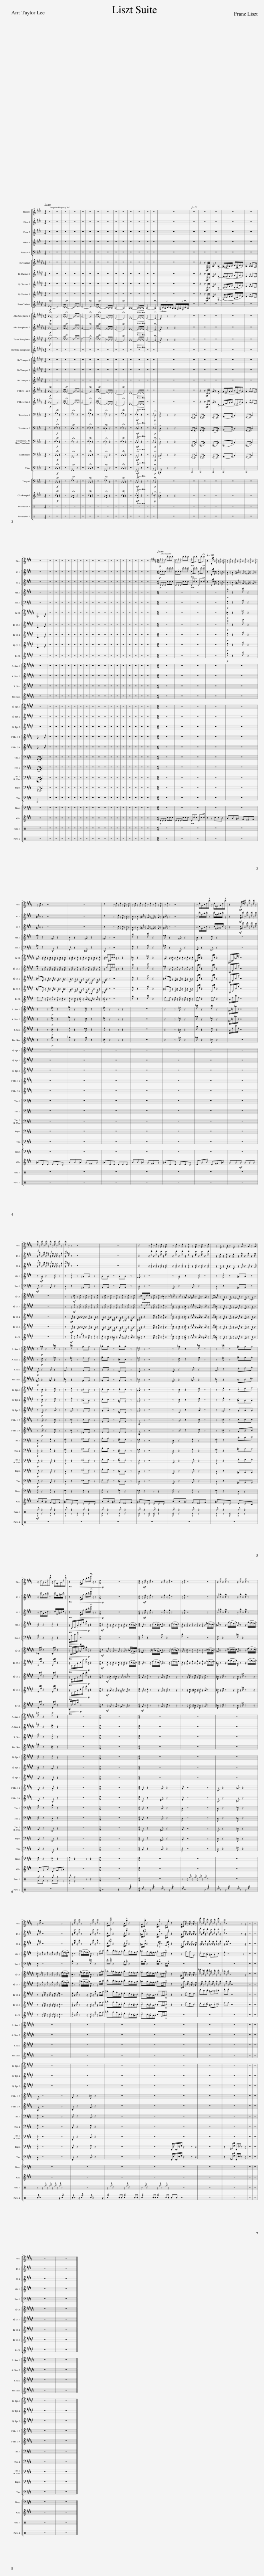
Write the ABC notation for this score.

X:1
%%score [ 1 [ 2 3 ] 4 5 ] [ 6 [ 7 8 9 ] 10 ] [ [ 11 12 ] 13 14 ] [ [ 15 16 17 ] [ 18 19 ] [ 20 21 22 ] 23 24 ] [ 25 26 ( 27 28 ) 29 ]
L:1/8
Q:1/4=55
M:2/4
I:linebreak $
K:E
V:1 treble transpose=12
V:2 treble
V:3 treble
V:4 treble
V:5 bass
V:6 treble transpose=3
V:7 treble transpose=-2
V:8 treble transpose=-2
V:9 treble transpose=-2
V:10 treble transpose=-14
V:11 treble transpose=-9
V:12 treble transpose=-9
V:13 treble transpose=-14
V:14 treble transpose=-21
V:15 treble transpose=-2
V:16 treble transpose=-2
V:17 treble transpose=-2
V:18 treble transpose=-7
V:19 treble transpose=-7
V:20 bass
V:21 bass
V:22 bass
V:23 bass
V:24 bass
V:25 bass
V:26 treble transpose=24
V:27 perc
K:none
V:28 perc
K:none
V:29 perc
K:none
V:1
 z4 | z4 | z4 | z4 | z4 | %5
 z4 | z4 | z4 | z4 | z4 | %10
 z4 | z4 | z4 | z4 | z4 | %15
[Q:1/4=75] z4 | z4 | z4 | z4 | z4 |$ %20
 z4 | z4 | z4 | z4 | z4 | %25
 z4 | z4 | z4 | z4 | z4 | %30
 z4 | z4 | z4 | z4 | z4 | %35
 z4 | z4 | z4 |[K:B][M:6/8][Q:1/4=80]!p! .d.d.d .d'.d'.d' | .d.d.d .d'.d'.d' | %40
 .d.d'.d' .d.d'.!fermata!d' |[Q:1/4=100] z2 .D/.d/ z/ .d/ z/ .d/ z/ .d/ | z/ .d/ z/ .d/ z/ .d/ z/ .d/ z/ .d/ z/ .d/ |$ z/ .d/ z z4 | z6 | %45
 z2 z/ .d/ z/ .d/ z/ .d/ z/ .d/ | z/ .d/ z/ .d/ z/ .d/ z/ .d/ z/ .d/ z/ .d/ | z/ .d/ z z4 | z/ .d/.G/.B/.d/.d'/ z/ .d/.^^F/.A/.d/.d'/ | z2!mf! .D/.d/ .d'/ z/ .d'/ z/ .d'/ z/ |$ %50
 .d'/ z/ .d'/ z/ .d'/ z/ .d'/ z/ .d'/ z/ .d'/ z/ | .d'/ z/ z z4 | z6 | z2 z/ .d/ z/ .d/ z/ .d/ z/ .d/ | z/ .d/ z/ .d/ z/ .d/ z/ .d/ z/ .d/ z/ .d/ | %55
 z/ .D/ z/ .D/ z/ .D/ z/ .G/ z/ .G/ z/ .G/ |$ z/ .d/.G/.B/.d/.d'/ z/ .d/.^^F/.A/.d/.d'/ | z2!>(! .B/.g/ .b/.d'/.!fermata!g'/ z/ z!>)! |[M:7/8]!p! z7 |[M:6/8] z/!mf! .f/ z/ .f/ z z/ .f/ z/ .f/ z | %60
 z/ .f/ z4 z | z/ .a/ z/ .a/ z z/ .a/ z/ .a/ z |$ z/ .a/ z4 z | z/ .c'/ z/ .c'/ z z/ .c'/ z/ .c'/ z | .c/c'/ z2 .B/b/ z2 | %65
 .A/a/ z2 .G/g/ z .F/f/ | z2 .G/.g/ .g/ z/ .g/ z/ .g/ z/ | .f'/ z/ .e'/ z/ .d'/ z/ .c'/ z/ .d'/ z/ .e'/ z/ | .c'/ z4 z z/ | z6 | %70
 z6 |$ z6 | z6 |] %73
V:2
 z4 | z4 | z4 | z4 | z4 | %5
 z4 | z4 | z4 | z4 | z4 | %10
 z4 | z4 | z4 | z4 | z4 | %15
 z4 | z4 | z4 | z4 | z4 |$ %20
 z4 | z4 | z4 | z4 | z4 | %25
 z4 | z4 | z4 | z4 | z4 | %30
 z4 | z4 | z4 | z4 | z4 | %35
 z4 | z4 | z4 |[M:6/8]!p! .d.d.d .d'.d'.d' | .d.d.d .d'.d'.d' | %40
 .d.d'.d' .d.d'.!fermata!d' | z2 .D/.d/ .d/ z/ .d/ z/ .c/ z/ | .B/ z/ .B/ z/ .^A/ z/ .G/ z/ .^^F/ z/ .G/ z/ |$ .^A/ z/ z z4 | z6 | %45
 z2 z .d/ z/ .d/ z/ .c/ z/ | .B/ z/ .B/ z/ .^A/ z/ .G/ z/ .^^F/ z/ .G/ z/ | .^A/ z/ z z4 | z/ .d'/.g/.b/.d'/ z .d'/.^^f/.^a/.d'/ z/ | z2!mf! .d/.d'/ z/ .d'/ z/ .d'/ z/ .c'/ |$ %50
 z/{/c'} .b/ z/ .b/ z/ .^a/ z/{/a} .g/ z/ .^^f/ z/ .g/ | z/{^^fg} .^a/ z z4 | z6 | z2 z/ .d'/ z/ .d'/ z/ .d'/ z/ .d'/ | z/ .d'/ z/ .d'/ z/ .d'/ z/ .d'/ z/ .d'/ z/ .d'/ | %55
 z/ .d/ z/ .d/ z/ .d/ z/ .g/ z/ .g/ z/ .g/ |$ z/ .d'/.g/.b/.d'/ z .d'/.^^f/.^a/.d'/ z/ | z2!>(! .B/.g/ .b/.d'/.!fermata!g'/ z/ z!>)! |[M:7/8]!p! z7 |[M:6/8] z/!mf! .f/ z/ .f/ z z/ .f/ z/ .f/ z | %60
 z/ .f/ z4 z | z/ .^a/ z/ .a/ z z/ .a/ z/ .a/ z |$ z/ .^a/ z4 z | z/ .c'/ z/ .c'/ z z/ .c'/ z/ .c'/ z | .c/c'/ z2 .B/b/ z2 | %65
 .^A/^a/ z2 .G/g/ z .F/f/ | z2 .G/.g/ .g/ z/ .g/ z/ .g/ z/ | .f'/ z/ .e'/ z/ .d'/ z/ .c'/ z/ .d'/ z/ .e'/ z/ | .c'/ z4 z z/ | z6 | %70
 z6 |$ z6 | z6 |] %73
V:3
 z4 | z4 | z4 | z4 | z4 | %5
 z4 | z4 | z4 | z4 | z4 | %10
 z4 | z4 | z4 | z4 | z4 | %15
 z4 | z4 | z4 | z4 | z4 |$ %20
 z4 | z4 | z4 | z4 | z4 | %25
 z4 | z4 | z4 | z4 | z4 | %30
 z4 | z4 | z4 | z4 | z4 | %35
 z4 | z4 | z4 |[M:6/8]!p! .D.D.D .d.d.d | .D.D.D .d.d.d | %40
 .D.d.d .D.d.!fermata!d | z2 .D/.d/ .d/ z/ .d/ z/ .c/ z/ | .B/ z/ .B/ z/ .^A/ z/ .G/ z/ .^^F/ z/ .G/ z/ |$ .^A/ z/ z z4 | z6 | %45
 z2 z .d/ z/ .d/ z/ .c/ z/ | .B/ z/ .B/ z/ .^A/ z/ .G/ z/ .^^F/ z/ .G/ z/ | .^A/ z/ z z4 | z/ .d/.G/.B/.d/ z .d/.^^F/.^A/.d/ z/ | z2!mf! .d/.d'/ z/ .d'/ z/ .d'/ z/ .c'/ |$ %50
 z/{/c'} .b/ z/ .b/ z/ .^a/ z/{/a} .g/ z/ .^^f/ z/ .g/ | z/{^^fg} .^a/ z z4 | z6 | z2 z/ .d/ z/ .d/ z/ .d/ z/ .d/ | z/ .d/ z/ .d/ z/ .d/ z/ .d/ z/ .d/ z/ .d/ | %55
 z/ .D/ z/ .D/ z/ .D/ z/ .G/ z/ .G/ z/ .G/ |$ z/ .d/.G/.B/.d/ z .d/.^^F/.^A/.d/ z/ | z2!>(! .B/.g/ .b/.d'/.!fermata!g'/ z/ z!>)! |[M:7/8]!p! z7 |[M:6/8] z/!mf! .f/ z/ .f/ z z/ .f/ z/ .f/ z | %60
 z/ .f/ z4 z | z/ .^a/ z/ .a/ z z/ .a/ z/ .a/ z |$ z/ .^a/ z4 z | z/ .c'/ z/ .c'/ z z/ .c'/ z/ .c'/ z | .c/^a/ z2 .B/d/ z2 | %65
 .^A/c/ z2 .G/B/ z .F/A/ | z2 .G/.g/ z/ .g/ z/ .f/ z/ .e/ | z/ .g/ z/ .g/ z/ .g/ z/ .g/ z/ .g/ z/ .g/ | z/ .g/.g/ z4 z/ | z6 | %70
 z6 |$ z6 | z6 |] %73
V:4
 z4 | z4 | z4 | z4 | z4 | %5
 z4 | z4 | z4 | z4 | z4 | %10
 z4 | z4 | z4 | z4 | z4 | %15
 z4 | z4 | z4 | z4 | z4 |$ %20
 z4 | z4 | z4 | z4 | z4 | %25
 z4 | z4 | z4 | z4 | z4 | %30
 z4 | z4 | z4 | z4 | z4 | %35
 z4 | z4 | z4 |[M:6/8] z6 | z6 | %40
 z6 | z6 |!p! .b z2 .d' z2 |$ .^^f z2 .^^F z2 | .B z2 .=F z2 | %45
 .^^F z z4 | .b z2 .d' z2 | .^^f z2 .^^F z2 | .B z2 .d z2 | z6 |$ %50
 z!mf! .B z2 .d z | z .d z .^A.A z | .B.B z .B.B z | .^^F z z4 | z .B z2 .d z | %55
 z .d z .^A.A z |$ .d z2 .d z2 |!>(! z/ .B,/.D/.G/.B/.g/ .b/!>)!!p! z/ z2 |[M:7/8]!mf! z2 .B/ z/ .B/ z/ .B/ z/ .B/ z/ (c/4B/4^A/4B/4) |[M:6/8] .F/ z z/ (d/4c/4^B/4c/4) .F/ z z/ (e/4d/4^^c/4d/4) | %60
 .B/ z/ .d/ z/ .d/ z/ .d/ z/ .d/ z/ (^e/4d/4^^c/4d/4) | .^A/ z z/ (f/4=f/4e/4f/4) .A/ z z/ (g/4^f/4^e/4f/4) |$ .d/ z/ .f/ z/ .f/ z/ .f/ z/ .f/ z/ (g/4f/4^e/4f/4) | .c/ z z/ (^a/4g/4^^f/4g/4) .c/ z z/ .a/.b/ | !tenuto!c'.b/.^a/.g/.a/ !tenuto!b.a/.g/.f/.g/ | %65
 !tenuto!^a.g/.f/.^e/.f/ !tenuto!g.d/.e/f | z2 z .g.g.G | .d.c.^B .^A.B.c | .e z4 z | z6 | %70
 z6 |$ z6 | z6 |] %73
V:5
 z4 | z4 | z4 | z4 | z4 | %5
 z4 | z4 | z4 | z4 | z4 | %10
 z4 | z4 | z4 | z4 | z4 | %15
 z4 | z4 | z4 | z4 | z4 |$ %20
 z4 | z4 | z4 | z4 | z4 | %25
 z4 | z4 | z4 | z4 | z4 | %30
 z4 | z4 | z4 | z4 | z4 | %35
 z4 | z4 | z4 |[M:6/8] z6 | z6 | %40
 z6 | z6 |!p! .G, z2 .B, z2 |$ .^A, z2 .D,, z2 | .G,, z2 .=D,, z2 | %45
 .D,, z z4 | .G, z2 .B, z2 | .^A, z2 .D,, z2 | .G,, z2 .^^F,, z2 | z6 |$ %50
!mf! .G,, z2 .B,, z2 | .D, z2 .^A,,.A,, z | .B,,.B,, z .B,,.B,, z | .D, z z4 | .G,, z2 .B,, z2 | %55
 .D, z2 .^A,,.A,, z |$ .B, z2 .D, z2 |!>(! .G,,/.B,/.D/.G/!>)!!p! z4 |[M:7/8] z7 |[M:6/8] .B, z2 .C z2 | %60
 .D z4 z | .F, z2 .=D z2 |$ .F, z4 z | .C z2 .=F z2 | .F/F/ z2 .B,/B,/ z2 | %65
 .C/C/ z2 .C/C/ z .F,/F,/ | z6 | z6 | z6 | z6 | %70
 z6 |$ z6 | z6 |] %73
V:6
[K:C#] z4 | z4 | z4 | z4 | z4 | %5
 z4 | z4 | z4 | z4 | z4 | %10
 z4 | z4 | z4 | z4 | z4 | %15
 z4 | z2 z3/2!mf! E,/4E,/4 | A, z !>!A,2- | (A,/^^G,/A,/B,/ C/F,/C/B,/) | A,2{A,B,} A,>^^G, |$ %20
 A,7/2 B,/ | z4 | z4 | z4 | z4 | %25
 z4 | z4 | z4 | z4 | z4 | %30
 z4 | z4 | z4 | z4 | z4 | %35
 z4 | z4 | z4 |[M:6/8] z6 | z6 | %40
 z6 | z6 |!p! .=c z2 .=f z2 |$ .=G z/ .=c/ z/ .c/ z/ .c/ z/ .c/ z/ .c/ | z/ .=c/ z/ .c/ z/ .c/ z/ .c/ z/ .c/ z/ .c/ | %45
 z/ .=c/=C/.c/.c/ z/ z z2 | .=c z2 .=f z2 | .=G z/ .=c/ z/ .c/ z/ .c/ z/ .c/ z/ .c/ | .=C/.=c/ z2 .C/.c/ z2 | .=F,/.=C/._A/.=f/ z4 |$ %50
 z6 | z z/!mf! .=c/ z/ .c/ z/ .c/ z/ .c/ z/ .c/ | z/ .=c/ z/ .c/ z/ .c/ z/ .c/ z/ .c/ z/ .c/ | z/ .=c/=C/.c/.c/ z/ .c/ z/ .c/ z/ ._B/ z/ |{/_B} ._A/ z/ .A/ z/ .=G/ z/{/G} .=F/ z/ .=E/ z/ .F/ z/ | %55
{=E=F} .=G/ z/ .=C/ z/ .C/ z/{/_E} ._D/ z/ .C/ z/ ._B,/ z/ |$ .=C/.=c/ z2 .C/.c/ z2 |!>(! z/ ._A,/.=C/.=F/._A/.=f/ ._a/!>)!!p! z/ z2 |[M:7/8]!mf! z2 ._A/ z/ .A/ z/ .A/ z/ .A/ z/ (_B/4A/4=G/4A/4) |[M:6/8] ._E/ z z/ (=c/4_B/4=A/4B/4) .E/ z z/ (_d/4c/4=B/4c/4) | %60
 ._A/ z/ .=c/ z/ .c/ z/ .c/ z/ .c/ z/ (=d/4c/4=B/4c/4) | .=G/ z z/ (_e/4=d/4_d/4=d/4) .G/ z z/ (=f/4e/4d/4e/4) |$ .=c/ z/ ._e/ z/ .e/ z/ .e/ z/ .e/ z/ (=f/4e/4=d/4e/4) | ._B/ z z/ (=g/4=f/4=e/4f/4) .B/ z z/ .g/._a/ | !tenuto!_b._a/.=g/.=f/.g/ !tenuto!a.g/.f/._e/.f/ | %65
 !tenuto!=g.=f/._e/.=d/.e/ !tenuto!f.=c/.d/e | z2 .=F/.=f/ .f/ z/ .f/ z/ .f/ z/ | ._e'/ z/ ._d'/ z/ .=c'/ z/ ._b/ z/ .c'/ z/ .d'/ z/ | ._b/ z/ .b/ z4 z/ | z6 | %70
 z6 |$ z6 | z6 |] %73
V:7
[K:F#] z4 | z4 | z4 | z4 | z4 | %5
 z4 | z4 | z4 | z4 | z4 | %10
 z4 | z4 | z4 | z4 | z4 | %15
 z4 | z2 z3/2!mf! A,/4A,/4 | D z !>!D2- | (D/^^C/D/E/ F/B,/F/E/) | D2{DE} D>^^C |$ %20
 D7/2 E/ | z4 | z4 | z4 | z4 | %25
 z4 | z4 | z4 | z4 | z4 | %30
 z4 | z4 | z4 | z4 | z4 | %35
 z4 | z4 | z4 |[M:6/8] z6 | z6 | %40
 z6 | z6 |!p! .c' z2 .e' z2 |$ .^^g z/ .e/ z/ .e/ z/ .e/ z/ .e/ z/ .e/ | z/ .e/ z/ .e/ z/ .e/ z/ .e/ z/ .e/ z/ .e/ | %45
 z/ .e/E/.e/.e/ z/ z z2 | .c' z2 .e' z2 | .^^g z/ .e/ z/ .e/ z/ .e/ z/ .e/ z/ .e/ | .E/.e/ z2 .E/.e/ z2 | .A,/.E/.c/.a/ z4 |$ %50
 z6 | z z/!mf! .e/ z/ .e/ z/ .e/ z/ .e/ z/ .e/ | z/ .e/ z/ .e/ z/ .e/ z/ .e/ z/ .e/ z/ .e/ | z/ .e/E/.e/.e/ z/ .e/ z/ .e/ z/ .d/ z/ |{/d} .c/ z/ .c/ z/ .^B/ z/{/B} .A/ z/ .^^G/ z/ .A/ z/ | %55
{^^GA} .^B/ z/ .E/ z/ .E/ z/{/^G} .F/ z/ .E/ z/ .D/ z/ |$ .E/.e/ z2 .E/.e/ z2 |!>(! z/ .C/.E/.A/.c/.a/ .c'/!>)!!p! z/ z2 |[M:7/8]!mf! z2 .c/ z/ .c/ z/ .c/ z/ .c/ z/ (d/4c/4^B/4c/4) |[M:6/8] .G/ z z/ (e/4d/4^^c/4d/4) .G/ z z/ (f/4e/4^^d/4e/4) | %60
 .c/ z/ .e/ z/ .e/ z/ .e/ z/ .e/ z/ (^^f/4e/4^^d/4e/4) | .^B/ z z/ (g/4=g/4f/4g/4) .B/ z z/ (a/4^g/4^^f/4g/4) |$ .e/ z/ .g/ z/ .g/ z/ .g/ z/ .g/ z/ (a/4g/4^^f/4g/4) | .d/ z z/ (^b/4a/4^^g/4a/4) .d/ z z/ .b/.c'/ | !tenuto!d'.c'/.^b/.a/.b/ !tenuto!c'.b/.a/.g/.a/ | %65
 !tenuto!^b.a/.g/.^^f/.g/ !tenuto!a.e/.f/g | z2 .A/.a/ z/ .a/ z/ .g/ z/ .f/ | z/ .a/ z/ .a/ z/ .a/ z/ .a/ z/ .a/ z/ .a/ | z/ .a/ z/ .a/ z4 | z6 | %70
 z6 |$ z6 | z6 |] %73
V:8
[K:F#] z4 | z4 | z4 | z4 | z4 | %5
 z4 | z4 | z4 | z4 | z4 | %10
 z4 | z4 | z4 | z4 | z4 | %15
 z4 | z2 z3/2!mf! A,/4A,/4 | D z !>!A,2- | (A,/^^C/D/E/ B,/B,/F/E/) | D2{DE} D>^^C |$ %20
 D7/2 E/ | z4 | z4 | z4 | z4 | %25
 z4 | z4 | z4 | z4 | z4 | %30
 z4 | z4 | z4 | z4 | z4 | %35
 z4 | z4 | z4 |[M:6/8] z6 | z6 | %40
 z6 | z6 |!p! .e z2 .a z2 |$ .^B.E/ z/ .E/ z/ .F/ z/ .E/ z/ .D/ z/ | .C/ z/ .C/ z/ .^B,/ z/ .A,/ z/ .^^G,/ z/ .A,/ z/ | %45
 .^B,/ z/ z z4 | .e z2 .a z2 | .^B.E/ z/ .E/ z/ .F/ z/ .E/ z/ .D/ z/ | .E/.e/ z2 .E/.e/ z2 | .A,/.E/.c/.a/ z4 |$ %50
 z6 | z!mf! .E/ z/ .E/ z/{/G} .F/ z/ .E/ z/ .D/ z/ | .C/ z/ .C/ z/ .^B,/ z/ .A,/ z/ .^^G,/ z/ .A,/ z/ | .^B,/ z/ z2 .e/ z/ .e/ z/ .d/ z/ |{/d} .c/ z/ .c/ z/ .^B/ z/{/B} .A/ z/ .^^G/ z/ .A/ z/ | %55
{^^GA} .^B/ z/ .E/ z/ .E/ z/{/^G} .F/ z/ .E/ z/ .D/ z/ |$ .E/.e/ z2 .E/.e/ z2 |!>(! z/ .C/.E/.A/.c/.a/ .c'/!>)!!p! z/ z2 |[M:7/8] z2!mf! z/ .^B/ z/ .=B/ z/ .A/ z/ .=A/ z |[M:6/8] .G/ z/ .c/ z z/ .G/ z/ .d/ z z/ | %60
 z z/ .=e/ z/ .d/ z/ .=d/ z/ .c/ z | .^B/ z/ .e/ z z/ .B/ z/ .=g/ z z/ |$ z z/ .=g/ z/ .f/ z/ .e/ z/ .=e/ z | .d/ z/ .g/ z z/ .d/ z/ .a/ z/ .g/.a/ | !tenuto!^b.a/.g/.c/.d/ !tenuto!e.d/.c/.^B/.c/ | %65
 !tenuto!d.c/.^B/.A/.B/ !tenuto!c.G/.A/B | z2 z .f.e.d | .e'.d'.=d' .^b.^^c'.^d' | .f'.f' z4 | z6 | %70
 z6 |$ z6 | z6 |] %73
V:9
[K:F#] z4 | z4 | z4 | z4 | z4 | %5
 z4 | z4 | z4 | z4 | z4 | %10
 z4 | z4 | z4 | z4 | z4 | %15
 z4 | z2 z3/2!mf! A,/4A,/4 | D z !>!F,2- | (F,/^^C/D/E/ G,/B,/F/E/) | D2{DE} D>^^C |$ %20
 D7/2 E/ | z4 | z4 | z4 | z4 | %25
 z4 | z4 | z4 | z4 | z4 | %30
 z4 | z4 | z4 | z4 | z4 | %35
 z4 | z4 | z4 |[M:6/8] z6 | z6 | %40
 z6 | z6 |!p! .e z2 .a z2 |$ .^B.E/ z/ .E/ z/ .F/ z/ .E/ z/ .D/ z/ | .C/ z/ .C/ z/ .^B,/ z/ .A,/ z/ .^^G,/ z/ .A,/ z/ | %45
 .^B,/ z/ z z4 | .e z2 .a z2 | .^B.E/ z/ .E/ z/ .F/ z/ .E/ z/ .D/ z/ | .E/.e/ z2 .E/.e/ z2 | .A,/.E/.c/.a/ z4 |$ %50
 z6 | z!mf! .E/ z/ .E/ z/{/G} .F/ z/ .E/ z/ .D/ z/ | .C/ z/ .C/ z/ .^B,/ z/ .A,/ z/ .^^G,/ z/ .A,/ z/ | .^B,/ z/ z2 .e/ z/ .e/ z/ .d/ z/ |{/d} .c/ z/ .c/ z/ .^B/ z/{/B} .A/ z/ .^^G/ z/ .A/ z/ | %55
{^^GA} .^B/ z/ .E/ z/ .E/ z/{/^G} .F/ z/ .E/ z/ .D/ z/ |$ .E/.e/ z2 .E/.e/ z2 |!>(! z/ .C/.E/.A/.c/.a/ .c'/!>)!!p! z/ z2 |[M:7/8] z2!mf! z/ .=A/ z/ .G/ z/ .=G/ z/ .F/ z |[M:6/8] .G/ z/ .c/ z z/ .G/ z/ .d/ z z/ | %60
 z z/ .c/ z/ .^B/ z/ .=B/ z/ .A/ z | .^B/ z/ .e/ z z/ .B/ z/ .=g/ z z/ |$ z z/ .=e/ z/ .d/ z/ .=d/ z/ .c/ z | .d/ z/ .g/ z z/ .d/ z/ .a/ z/ .g/.a/ | !tenuto!^b.a/.g/.c/.d/ !tenuto!e.d/.c/.^B/.c/ | %65
 !tenuto!d.c/.^B/.A/.B/ !tenuto!c.G/.A/B | z2 z .f.e.d | .e.d.=d .^B.d.^d | .f.f z4 | z6 | %70
 z6 |$ z6 | z6 |] %73
V:10
[K:F#]!f!{/!fermata!D} !fermata!D4- | D4 |{!fermata!D!fermata!C!fermata!D} !fermata!C4- | C4{DF=ED} | D4- | %5
 !fermata!D4 |{!fermata!D!fermata!C!fermata!D} !fermata!C4- | C4{B,A,CB,A,} | A,4- | !fermata!A,4 | %10
{/A,} A,4- |!>(! A,4{B,A,CB,A,}!>)! | A,4- | !fermata!A,4 | (6:4:6F,/B,/A,/C/B,/A,/ (6:4:6G,/F,/G,/E,/!fermata!B,3/4A,/4 | %15
 z4 | z4 | z4 | z4 | z4 |$ %20
 z4 | z4 | z4 | z4 | z4 | %25
 z4 | z4 | z4 | z4 | z4 | %30
 z4 | z4 | z4 | z4 | z4 | %35
 z4 | z4 | z4 |[M:6/8] z6 | z6 | %40
 z6 | z6 |!p! .a z2 .c' z2 |$ .e.e/ z/ .e/ z/ .f/ z/ .e/ z/ .d/ z/ | .c/ z/ .c/ z/ .^B/ z/ .A/ z/ .^^G/ z/ .A/ z/ | %45
 .^B/ z/ z z4 | .a z2 .c' z2 | .e.e/ z/ .e/ z/ .f/ z/ .e/ z/ .d/ z/ | .e/e/ z2 .e/.e/ z2 | .A/.e/.c'/.e/ z4 |$ %50
 z6 | z!mf! .e/ z/ .e/ z/{/g} .f/ z/ .e/ z/ .d/ z/ | .c/ z/ .c/ z/ .^B/ z/ .A/ z/ .^^G/ z/ .A/ z/ | .^B/ z/ z2 .e/ z/ .e/ z/ .d/ z/ |{/d} .c/ z/ .c/ z/ .^B/ z/{/B} .A/ z/ .=A/ z/ .^A/ z/ | %55
{^^GA} .^B/ z/ .E/ z/ .E/ z/{/^G} .F/ z/ .E/ z/ .D/ z/ |$ .E/.e/ z2 .E/.e/ z2 |!>(! .A,/.c/.e/.a/!>)!!p! z4 |[M:7/8] z2!mf! z/ .=A/ z/ .G/ z/ .=G/ z/ .F/ z |[M:6/8]!mf! .G/ z/ .c/ z z/ .G/ z/ .d/ z z/ | %60
 z z/ .c/ z/ .^B/ z/ .=B/ z/ .A/ z | .^B/ z/ .e/ z z/ .B/ z/ .=g/ z z/ |$ z z/ .=e/ z/ .d/ z/ .=d/ z/ .c/ z | .d/ z/ .g/ z z/ .d/ z/ .a/ z/ .g/.a/ | !tenuto!^b.a/.g/.c/.d/ !tenuto!e.d/.c/.^B/.c/ | %65
 !tenuto!d.c/.^B/.A/.B/ !tenuto!c.G/.A/B | z6 | z6 | z6 | z6 | %70
 z6 |$ z6 | z6 |] %73
V:11
[K:C#]!f!{/!fermata!A} !fermata!A4- | A4 |{!fermata!A!fermata!G!fermata!A} !fermata!G4- | G4{Ac=BA} | A4- | %5
 !fermata!A4 |{!fermata!A!fermata!G!fermata!A} !fermata!G4- | G4{FEGFE} | E4- | !fermata!E4 | %10
{/E} E4- |!>(! E4{FEGFE}!>)! | E4- | !fermata!E4- | !>!E z z2 | %15
 z4 | z4 | z4 | z4 | z4 |$ %20
 z4 | z4 | z4 | z4 | z4 | %25
 z4 | z4 | z4 | z4 | z4 | %30
 z4 | z4 | z4 | z4 | z4 | %35
 z4 | z4 | z4 |[M:6/8] z6 | z6 | %40
 z6 | z6 | z6 |$ z2 z!p! .=e z2 | .=f z2 .=d z2 | %45
 .=e z2 z z2 | z6 | z2 z .=e z2 | .=c' z2 .c' z2 | .=F/.=c/._a/.c/ z4 |$ %50
 z!p! ._a z2 .=c' z | z .=c' z .=g.g z | ._a.a z .a.a z | .=e z z4 | z ._a z2 .=c' z | %55
 z .=c' z .=g.g.g |$ .=c' z2 .c' z2 | z6 |[M:7/8] z7 |[M:6/8] z6 | %60
 z6 | z6 |$ z6 | z6 | z6 | %65
 z6 | z6 | z6 | z6 | z6 | %70
 z6 |$ z6 | z6 |] %73
V:12
[K:C#]!f!{/!fermata!A} !fermata!A4- | A4 |{!fermata!A!fermata!G!fermata!A} !fermata!G4- | G4{Ac=BA} | A4- | %5
 !fermata!A4 |{!fermata!A!fermata!G!fermata!A} !fermata!G4- | G4{FEGFE} | E4- | !fermata!E4 | %10
{/E} E4- |!>(! E4{FEGFE}!>)! | E4- | !fermata!E4- | !>!E z z2 | %15
 z4 | z4 | z4 | z4 | z4 |$ %20
 z4 | z4 | z4 | z4 | z4 | %25
 z4 | z4 | z4 | z4 | z4 | %30
 z4 | z4 | z4 | z4 | z4 | %35
 z4 | z4 | z4 |[M:6/8] z6 | z6 | %40
 z6 | z6 | z6 |$ z2 z!p! .=e z2 | .=f z2 .=d z2 | %45
 .=e z2 z z2 | z6 | z2 z .=e z2 | ._a z2 .=e z2 | .=F/.=c/._a/.c/ z4 |$ %50
 z!p! .=c z2 .=f z | z .=e z .e.e z | .=f.f z .=B.B z | .=e z z4 | z .=c z2 .=f z | %55
 z .=e z .=f.f.f |$ ._a z2 .=e z2 | z6 |[M:7/8] z7 |[M:6/8] z6 | %60
 z6 | z6 |$ z6 | z6 | z6 | %65
 z6 | z6 | z6 | z6 | z6 | %70
 z6 |$ z6 | z6 |] %73
V:13
[K:F#]!f!{/!fermata!d} !fermata!d4- | d4 |{!fermata!d!fermata!c!fermata!d} !fermata!c4- | c4{df=ed} | d4- | %5
 !fermata!d4 |{!fermata!d!fermata!c!fermata!d} !fermata!c4- | c4{BAcBA} | A4- | !fermata!A4 | %10
{/A} A4- |!>(! A4{BAcBA}!>)! | A4- | !fermata!A4- | !>!A z z2 | %15
 z4 | z4 | z4 | z4 | z4 |$ %20
 z4 | z4 | z4 | z4 | z4 | %25
 z4 | z4 | z4 | z4 | z4 | %30
 z4 | z4 | z4 | z4 | z4 | %35
 z4 | z4 | z4 |[M:6/8] z6 | z6 | %40
 z6 | z6 | z6 |$ z2 z!p! .^B z2 | .e z2 .^^d z2 | %45
 .e z2 z z2 | z6 | z2 z .^B z2 | .a z2 .d z2 | .A/.e/.c'/.e/ z4 |$ %50
!p! .E z2 .A z2 | .^^G z2 .G.G z | .A.A z .^^F.F z | .E z z4 | .E z2 .A z2 | %55
 .^^G z2 .d.e.f |$ .a z2 .d z2 | z6 |[M:7/8] z7 |[M:6/8] z6 | %60
 z6 | z6 |$ z6 | z6 | z6 | %65
 z6 | z6 | z6 | z6 | z6 | %70
 z6 |$ z6 | z6 |] %73
V:14
[K:C#] z4 | z4 | z4 | z4 | z4 | %5
 z4 | z4 | z4 | z4 | z4 | %10
 z4 | z4 | z4 | z4 | z4 | %15
 z4 | z4 | z4 | z4 | z4 |$ %20
 z4 | z4 | z4 | z4 | z4 | %25
 z4 | z4 | z4 | z4 | z4 | %30
 z4 | z4 | z4 | z4 | z4 | %35
 z4 | z4 | z4 |[M:6/8] z6 | z6 | %40
 z6 | z6 | z6 |$ z2 z!p! .=g z2 | ._a z2 .a z2 | %45
 .=c z2 z z2 | z6 | z2 z .=g z2 | ._a z2 .=c z2 | z6 |$ %50
!p! .=F z2 ._A z2 | .=c z2 .=G.G z | ._A.A z .A.A z | .=c z z4 | .=F z2 ._A z2 | %55
 .=c z2 ._B.c._d |$ ._a z2 .=c z2 | z6 |[M:7/8] z7 |[M:6/8] z6 | %60
 z6 | z6 |$ z6 | z6 | z6 | %65
 z6 | z6 | z6 | z6 | z6 | %70
 z6 |$ z6 | z6 |] %73
V:15
[K:F#] z4 | z4 | z4 | z4 | z4 | %5
 z4 | z4 | z4 | z4 | z4 | %10
 z4 | z4 | z4 | z4 | z4 | %15
 z4 | z4 | z4 | z4 | z4 |$ %20
 z4 | z4 | z4 | z4 | z4 | %25
 z4 | z4 | z4 | z4 | z4 | %30
 z4 | z4 | z4 | z4 | z4 | %35
 z4 | z4 | z4 |[M:6/8] z6 | z6 | %40
 z6 | z6 | z6 |$ z6 | z6 | %45
 z6 | z6 | z6 | z6 | z6 |$ %50
 z!p! .c z2 .e z | z .e z .^B.B z | .c.c z .c.c z | .^^G z z4 | z .c z2 .e z | %55
 z .e z .d.e.f |$ .e z2 .e z2 | z6 |[M:7/8] z7 |[M:6/8] z6 | %60
 z6 | z6 |$ z6 | z6 | z6 | %65
 z6 | z6 | z6 | z6 | z6 | %70
 z6 |$ z6 | z6 |] %73
V:16
[K:F#] z4 | z4 | z4 | z4 | z4 | %5
 z4 | z4 | z4 | z4 | z4 | %10
 z4 | z4 | z4 | z4 | z4 | %15
 z4 | z4 | z4 | z4 | z4 |$ %20
 z4 | z4 | z4 | z4 | z4 | %25
 z4 | z4 | z4 | z4 | z4 | %30
 z4 | z4 | z4 | z4 | z4 | %35
 z4 | z4 | z4 |[M:6/8] z6 | z6 | %40
 z6 | z6 | z6 |$ z6 | z6 | %45
 z6 | z6 | z6 | z6 | z6 |$ %50
 z!p! .c z2 .e z | z .e z .^B.B z | .c.c z .=G.G z | .^^G z z4 | z .c z2 .e z | %55
 z .e z .^B.B.B |$ .c z2 .^^G z2 | z6 |[M:7/8] z7 |[M:6/8] z6 | %60
 z6 | z6 |$ z6 | z6 | z6 | %65
 z6 | z6 | z6 | z6 | z6 | %70
 z6 |$ z6 | z6 |] %73
V:17
[K:F#] z4 | z4 | z4 | z4 | z4 | %5
 z4 | z4 | z4 | z4 | z4 | %10
 z4 | z4 | z4 | z4 | z4 | %15
 z4 | z4 | z4 | z4 | z4 |$ %20
 z4 | z4 | z4 | z4 | z4 | %25
 z4 | z4 | z4 | z4 | z4 | %30
 z4 | z4 | z4 | z4 | z4 | %35
 z4 | z4 | z4 |[M:6/8] z6 | z6 | %40
 z6 | z6 | z6 |$ z6 | z6 | %45
 z6 | z6 | z6 | z6 | z6 |$ %50
 z!p! .E z2 .A z | z .^^G z .G.G z | .A.A z .=E.E z | .^^G z z4 | z .E z2 .A z | %55
 z .^^G z .A.A.A |$ .A z2 .E z2 | z6 |[M:7/8] z7 |[M:6/8] z6 | %60
 z6 | z6 |$ z6 | z6 | z6 | %65
 z6 | z6 | z6 | z6 | z6 | %70
 z6 |$ z6 | z6 |] %73
V:18
[K:B]!f!{/!fermata!G} !fermata!G4- | G4 |{!fermata!G!fermata!F!fermata!G} !fermata!F4- | F4{GB=AG} | G4- | %5
 !fermata!G4 |{!fermata!G!fermata!F!fermata!G} !fermata!F4- | F4{EDFED} | D4- | !fermata!D4 | %10
{/D} D4- |!>(! D4{EDFED}!>)! | z4 | z4 | z4 | %15
 z4 | z2 z3/2!mf! D/4D/4 | G z !>!G2- | (G/^^F/G/A/ B/E/B/A/) | G2{GA} G>^^F |$ %20
 G7/2 A/ | z4 | z4 | z4 | z4 | %25
 z4 | z4 | z4 | z4 | z4 | %30
 z4 | z4 | z4 | z4 | z4 | %35
 z4 | z4 | z4 |[M:6/8] z6 | z6 | %40
 z6 | z6 | z6 |$ z6 | z6 | %45
 z6 | z6 | z6 | z6 | z6 |$ %50
 z!p! .A z2 .d z | z .^^c z .c.c z | .F.F z .F.F z | .A, z z4 | z .A z2 .d z | %55
 z .^^c z .d.d.d |$ .F z2 .G z2 | z6 |[M:7/8] z7 |[M:6/8] .F z2 .G z2 | %60
 .A z4 z | .C z2 .=A z2 |$ .C z4 z | .G z2 .=c z2 | z6 | %65
 z6 | z6 | z6 | z6 | z6 | %70
 z6 |$ z6 | z6 |] %73
V:19
[K:B]!f!{/!fermata!G} !fermata!G4- | G4 |{!fermata!G!fermata!F!fermata!G} !fermata!F4- | F4{GB=AG} | G4- | %5
 !fermata!G4 |{!fermata!G!fermata!F!fermata!G} !fermata!F4- | F4{EDFED} | D4- | !fermata!D4 | %10
{/D} D4- |!>(! D4{EDFED}!>)! | z4 | z4 | z4 | %15
 z4 | z2 z3/2!mf! D/4D/4 | G z !>!D2- | (D/^^F/G/A/ E/E/B/A/) | G2{GA} G>^^F |$ %20
 G7/2 A/ | z4 | z4 | z4 | z4 | %25
 z4 | z4 | z4 | z4 | z4 | %30
 z4 | z4 | z4 | z4 | z4 | %35
 z4 | z4 | z4 |[M:6/8] z6 | z6 | %40
 z6 | z6 | z6 |$ z6 | z6 | %45
 z6 | z6 | z6 | z6 | z6 |$ %50
 z!p! .A z2 .d z | z .^^c z .^E.E z | .F.F z .F.F z | .A, z z4 | z .A z2 .d z | %55
 z .^^c z .G.A.B |$ .D z2 .A, z2 | z6 |[M:7/8] z7 |[M:6/8] .C z2 .^E z2 | %60
 .F z4 z | .A, z2 .=C z2 |$ .A, z4 z | .C z2 .G z2 | z6 | %65
 z6 | z6 | z6 | z6 | z6 | %70
 z6 |$ z6 | z6 |] %73
V:20
 z4 |!f!{/!fermata!G,} !fermata!G,2 z2 | z4 |{/!fermata!F,} !fermata!F,2 z2 | z4 | %5
{/!fermata!G,} !fermata!G,2 z2 | z4 |{/!fermata!F,} !fermata!F,2 z2 | z4 |{/!fermata!G,} !fermata!G,2 z2 | %10
 z4 |!mf!{/!fermata!E,} !fermata!E,2 z2 | z4 |!p!{/!fermata!D,} !fermata!D,4 | !>!F, z z2 | %15
 (G,,>G,, C,2) | (G,,>G,, C,2) | (G,,>G,, C,2) | (A,,>A,, C,2) | (G,,>G,, C,2) |$ %20
 (G,,>G,, C,2) | z4 | z4 | z4 | z4 | %25
 z4 | z4 | z4 | z4 | z4 | %30
 z4 | z4 | z4 | z4 | z4 | %35
 z4 | z4 | z4 |[M:6/8] z6 | z6 | %40
 z6 | z6 | z6 |$ z6 | z6 | %45
 z6 | z6 | z6 | z6 | z6 |$ %50
!p! .D, z2 .G, z2 | .^^F, z2 .^A,.A, z | .B,.B, z .=F,.F, z | .^^F, z z4 | .D, z2 .G, z2 | %55
 .^^F, z2 .C.D.E |$ .B, z2 .C z2 | z6 |[M:7/8] z7 |[M:6/8] .B,, z2 .C, z2 | %60
 .D, z4 z | .D, z2 .=F, z2 |$ .F, z4 z | .C, z2 .B,, z2 | z6 | %65
 z6 | z6 | z6 | z6 | z6 | %70
 z6 |$ z6 | z6 |] %73
V:21
 z4 |!f!{/!fermata!^E,} !fermata!E,2 z2 | z4 |{/!fermata!=D,} !fermata!D,2 z2 | z4 | %5
{/!fermata!^E,} !fermata!E,2 z2 | z4 |{/!fermata!=D,} !fermata!D,2 z2 | z4 |{/!fermata!^E,} !fermata!E,2 z2 | %10
 z4 |!mf!{/!fermata!C,} !fermata!C,2 z2 | z4 |!p!{/!fermata!C,} !fermata!C,4 | !>!D, z z2 | %15
 (G,,>G,, C,2) | (G,,>G,, C,2) | (G,,>G,, C,2) | (A,,>A,, C,2) | (G,,>G,, C,2) |$ %20
 (G,,>G,, C,2) | z4 | z4 | z4 | z4 | %25
 z4 | z4 | z4 | z4 | z4 | %30
 z4 | z4 | z4 | z4 | z4 | %35
 z4 | z4 | z4 |[M:6/8] z6 | z6 | %40
 z6 | z6 | z6 |$ z6 | z6 | %45
 z6 | z6 | z6 | z6 | z6 |$ %50
!p! .D, z2 .G, z2 | .^^F, z2 .^A,.A, z | .B,.B, z .=D,.D, z | .^^F, z z4 | .D, z2 .G, z2 | %55
 .^^F, z2 .^A,.A,.A, |$ .G, z2 .D, z2 | z6 |[M:7/8] z7 |[M:6/8] .B,, z2 .C, z2 | %60
 .D, z4 z | .D, z2 .=D, z2 |$ .F, z4 z | .C, z2 .G, z2 | z6 | %65
 z6 | z6 | z6 | z6 | z6 | %70
 z6 |$ z6 | z6 |] %73
V:22
 z4 |!f!{/!fermata!^E,} !fermata!E,2 z2 | z4 |{/!fermata!=D,} !fermata!D,2 z2 | z4 | %5
{/!fermata!^E,} !fermata!E,2 z2 | z4 |{/!fermata!=D,} !fermata!D,2 z2 | z4 |{/!fermata!^E,} !fermata!E,2 z2 | %10
 z4 |!mf!{/!fermata!C,} !fermata!C,2 z2 | z4 |!p!{/!fermata!C,} !fermata!C,4 | !>!D, z z2 | %15
 (C,,>G,, C,2) | (C,,>G,, C,2) | (C,,>G,, C,2) | (C,,>A,, C,2) | (C,,>G,, C,2) |$ %20
 (C,,>G,, C,2) | z4 | z4 | z4 | z4 | %25
 z4 | z4 | z4 | z4 | z4 | %30
 z4 | z4 | z4 | z4 | z4 | %35
 z4 | z4 | z4 |[M:6/8] z6 | z6 | %40
 z6 | z6 | z6 |$ z6 | z6 | %45
 z6 | z6 | z6 | z6 | z6 |$ %50
!p! .G,, z2 .B,, z2 | .D, z2 .^^F,.F, z | .G,.G, z .=F,.F, z | .D, z z4 | .G,, z2 .B,, z2 | %55
 .D, z2 .G,.G,.G, |$ .B,, z2 .^^F,, z2 | z6 |[M:7/8] z7 |[M:6/8] .F,, z2 .^A,, z2 | %60
 .B,, z4 z | .F,, z2 .=D, z2 |$ .D, z4 z | .F,, z2 .C, z2 | z6 | %65
 z6 | z6 | z6 | z6 | z6 | %70
 z6 |$ z6 | z6 |] %73
V:23
 z4 |!f!{/!fermata!C,} !fermata!C,2 z2 | z4 |{/!fermata!G,,} !fermata!G,,2 z2 | z4 | %5
{/!fermata!C,} !fermata!C,2 z2 | z4 |{/!fermata!G,,} !fermata!G,,2 z2 | z4 |{/!fermata!C,} !fermata!C,2 z2 | %10
 z4 |!mf!{/!fermata!G,,} !fermata!G,,2 z2 | z4 |!p!{/!fermata!G,,} !fermata!G,,4 | !>!^B,, z z2 | %15
 (G,,>G,, C,2) | (G,,>G,, C,2) | (G,,>G,, C,2) | (A,,>A,, C,2) | (G,,>G,, C,2) |$ %20
 (G,,>G,, C,2) | z4 | z4 | z4 | z4 | %25
 z4 | z4 | z4 | z4 | z4 | %30
 z4 | z4 | z4 | z4 | z4 | %35
 z4 | z4 | z4 |[M:6/8] z6 | z6 | %40
 z6 | z6 | z6 |$ z6 | z6 | %45
 z6 | z6 | z6 | z6 | z6 |$ %50
!p! .G,, z2 .B,, z2 | .D, z2 .^^F,.F, z | .G,.G, z .=D,.D, z | .D, z z4 | .G,, z2 .B,, z2 | %55
 .D, z2 .^A,,.A,,.A,, |$ .B,, z2 .^^F,, z2 | z6 |[M:7/8] z7 |[M:6/8] .F,, z2 .^A,, z2 | %60
 .B,, z4 z | .D, z2 .=D, z2 |$ .F, z4 z | .C, z2 .G, z2 | z6 | %65
 z6 | .F,,/.F,/.^^F,,/.^^F,/.G,/ z2 z z/ | z6 | z2 .=G,,/.=G,/ .F,,/.F,/.F,/ z z/ | z6 | %70
 z6 |$ z6 | z6 |] %73
V:24
 z4 |!f!{/!fermata!C,} !fermata!C,2 z2 | z4 |{/!fermata!G,,} !fermata!G,,2 z2 | z4 | %5
{/!fermata!C,} !fermata!C,2 z2 | z4 |{/!fermata!G,,} !fermata!G,,2 z2 | z4 |{/!fermata!C,} !fermata!C,2 z2 | %10
 z4 |!mf!{/!fermata!E,,} !fermata!E,,2 z2 | z4 |!p!{/!fermata!G,,} !fermata!G,,4 | !>!^B,,, z z2 | %15
 C,,4 | C,,4 | C,,4 | C,,4 | C,,4 |$ %20
 C,,4 | z4 | z4 | z4 | z4 | %25
 z4 | z4 | z4 | z4 | z4 | %30
 z4 | z4 | z4 | z4 | z4 | %35
 z4 | z4 | z4 |[M:6/8] z6 | z6 | %40
 z6 | z6 | z6 |$ z6 | z6 | %45
 z6 | z6 | z6 | z6 | z6 |$ %50
!p! .G,, z2 .B,, z2 | .D, z2 .^^F,.F, z | .G,.G, z .=D,.D, z | .D, z z4 | .G,, z2 .B,, z2 | %55
 .D, z2 .^A,,.A,,.A,, |$ .B,, z2 .D,, z2 | z6 |[M:7/8] z7 |[M:6/8] .B,, z2 .C, z2 | %60
 .D, z4 z | .D, z2 .=F, z2 |$ .D, z4 z | .F,, z2 .C, z2 | z6 | %65
 z6 | .F,,/.F,/.^^F,,/.^^F,/.G,/ z2 z z/ | z6 | z2 .=G,,/.=G,/ .F,,/.F,/.F,/ z z/ | z6 | %70
 z6 |$ z6 | z6 |] %73
V:25
 z4 |!f!{/!fermata!C,} !fermata!C,2 z2 | z4 |{/!fermata!G,} !fermata!G,2 z2 | z4 | %5
{/!fermata!C,} !fermata!C,2 z2 | z4 |{/!fermata!G,} !fermata!G,2 z2 | z4 |{/!fermata!C,} !fermata!C,2 z2 | %10
 z4 |!mf!{/!fermata!C,} !fermata!C,2 z2 | z4 |!p!{/!fermata!C,} !fermata!C,4 | z4 | %15
 z4 | z4 | z4 | z4 | z4 |$ %20
 z4 | z4 | z4 | z4 | z4 | %25
 z4 | z4 | z4 | z4 | z4 | %30
 z4 | z4 | z4 | z4 | z4 | %35
 z4 | z4 | z4 |[M:6/8] z6 | z6 | %40
 z6 | z6 | z6 |$ z6 | z6 | %45
 z6 | z6 | z6 | z6 | z6 |$ %50
 G, z2 G, z2 | ^^F, z2 F, z2 | G, z2 =F, z2 | ^^F, z2 z z2 | G, z2 G, z2 | %55
 ^^F, z2 D, z2 |$ G, z2 ^^F, z2 | G, z2 z z2 |[M:7/8] z7 |[M:6/8] z6 | %60
 z6 | z6 |$ z6 | z6 | z6 | %65
 z6 | z6 | z6 | z6 | z6 | %70
 z6 |$ z6 | z6 |] %73
V:26
 z4 |!f!{/!fermata!c} !fermata![Gc]2 z2 | z4 |{/!fermata!G} !fermata![FB]2 z2 | z4 | %5
{/!fermata!c} !fermata![Gc]2 z2 | z4 |{/!fermata!G} !fermata![FB]2 z2 | z4 |{/!fermata!c} !fermata![Gc]2 z2 | %10
 z4 |!mf!{/!fermata!c} !fermata![Ec]2 z2 | z4 |!p!{/!fermata!d} !fermata![cd]4 | !>!^B z z2 | %15
 z4 | z4 | z4 | z4 | z4 |$ %20
 z4 | z4 | z4 | z4 | z4 | %25
 z4 | z4 | z4 | z4 | z4 | %30
 z4 | z4 | z4 | z4 | z4 | %35
 z4 | z4 | z4 |[M:6/8]!p! DDD ddd | DDD ddd | %40
 Ddd Dd!fermata!d | z2 z ddc | BB^A G^^FG |$ ^ADD EDC | BB^A G^^FG | %45
 ^ADD DDD | BB^A G^^FG | ^ADD EDC | DGB D^^F^A | GG!mf!G GGG |$ %50
 BB^A G^^FG | ^ADD DDD | BB^A G^^FG | ^ADD DDD | BB^A G^^FG | %55
 ^ADD EDC |$ DGB D^^F^A | z6 |[M:7/8] z7 |[M:6/8] z6 | %60
 z6 | z6 |$ z6 | z6 | z6 | %65
 z6 | z6 | z6 | z6 | z6 | %70
 z6 |$ z6 | z6 |] %73
V:27
[K:C] z4 | z4 | z4 | z4 | z4 | %5
 z4 | z4 | z4 | z4 | z4 | %10
 z4 | z4 | z4 | z4 | z4 | %15
 z4 | z4 | z4 | z4 | z4 |$ %20
 z4 | z4 | z4 | z4 | z4 | %25
 z4 | z4 | z4 | z4 | z4 | %30
 z4 | z4 | z4 | z4 | z4 | %35
 z4 | z4 | z4 |[M:6/8] z6 | z6 | %40
 z6 | z6 | z6 |$ z6 | z6 | %45
 z6 | z6 | z6 | z6 | z6 |$ %50
!mf! _f z2 _f z2 | _f z2 _f z2 | _f z2 _f z2 | _f z2 _f z2 | _f z2 _f z2 | %55
 _f z2 _f z2 |$ _f z2 _f z2 | _f z2 z z2 |[M:7/8] z7 |[M:6/8] z6 | %60
 z z/ _f/ z/ _f/ z/ _f/ z/ _f/ z | z6 |$ z z/ _f/ z/ _f/ z/ _f/ z/ _f/ z | z6 | z/ _f/ z2 z/ _f/ z2 | %65
 z/ _f/ z2 z/ _f/ z _f/ z/ | z6 | z6 | z6 | z6 | %70
 z6 |$ z6 | z6 |] %73
V:28
[K:C] x4 | x4 | x4 | x4 | x4 | %5
 x4 | x4 | x4 | x4 | x4 | %10
 x4 | x4 | x4 | x4 | x4 | %15
 x4 | x4 | x4 | x4 | x4 |$ %20
 x4 | x4 | x4 | x4 | x4 | %25
 x4 | x4 | x4 | x4 | x4 | %30
 x4 | x4 | x4 | x4 | x4 | %35
 x4 | x4 | x4 |[M:6/8] x6 | x6 | %40
 x6 | x6 | x6 |$ x6 | x6 | %45
 x6 | x6 | x6 | x6 | x6 |$ %50
 F z2 F z2 | F z F F z2 | F z2 F z2 | F z F F z2 | F z2 F z2 | %55
 F z F F z2 |$ FF z FF z | F z2 x3 |[M:7/8] x7 |[M:6/8] x6 | %60
 x6 | x6 |$ x6 | x6 | x6 | %65
 x6 | x6 | x6 | x6 | x6 | %70
 x6 |$ x6 | x6 |] %73
V:29
[K:C] z4 | z4 | z4 | z4 | z4 | %5
 z4 | z4 | z4 | z4 | z4 | %10
 z4 | z4 | z4 | z4 | z4 | %15
 z4 | z4 | z4 | z4 | z4 |$ %20
 z4 | z4 | z4 | z4 | z4 | %25
 z4 | z4 | z4 | z4 | z4 | %30
 z4 | z4 | z4 | z4 | z4 | %35
 z4 | z4 | z4 |[M:6/8] z6 | z6 | %40
 z6 | z6 | z6 |$ z6 | z6 | %45
 z6 | z6 | z6 | z6 | z6 |$ %50
 z6 | z6 | z6 | z6 | z6 | %55
 z6 |$ z6 | z6 |[M:7/8] z4 z2 !//!c |[M:6/8] .c/ z z/ !//!c .c/ z z/ !//!c | %60
 .c/ z4 z/ !//!c | .c/ z z/ !//!c .c/ z z/ !//!c |$ .c/ z4 z/ !//!c | .c/ z z/ !//!c .c/ z2 z/ | !///!c2 .c/.c/ !///!c2 .c/.c/ | %65
 !///!c2 .c/.c/ !///!c2 .c/.c/ | .c.c z4 | z6 | z6 | z6 | %70
 z6 |$ z6 | z6 |] %73
